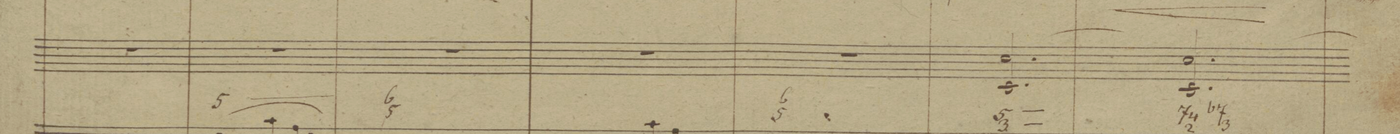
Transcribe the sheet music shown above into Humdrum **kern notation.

**kern
*I"Corni in F
*clefG2
*k[b-]
*M3/4
2.r
=8
2.r
=9
2.r
=10
2.r
=11
2.r
=12
[2.f 2.F/
=13
2.f_ 2.F/
=14
*-
